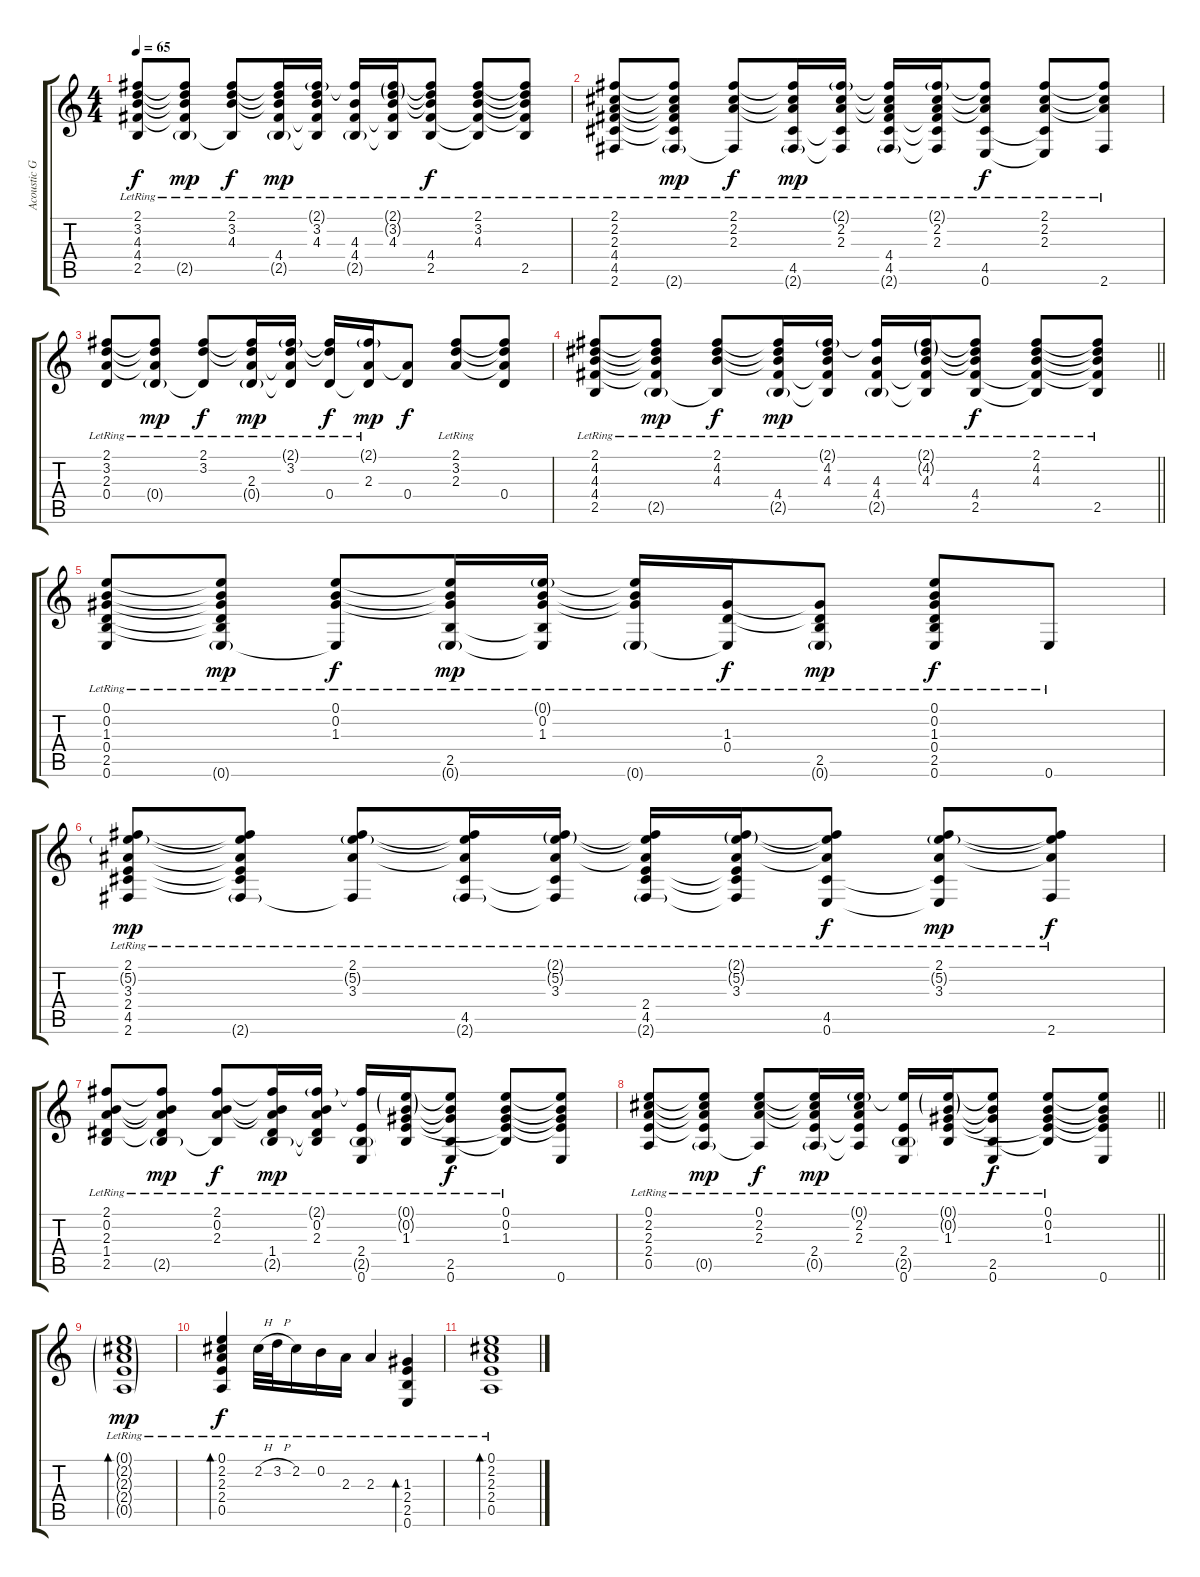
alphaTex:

\track ("Acoustic Guitar" "Acoustic G") {instrument acousticguitarsteel}
\staff {score tabs}
\tuning (E4 B3 G3 D3 A2 E2) {hide}
\ts (4 4)
\tempo 65
\clef g2
\ks c
(2.1{lr} 3.2{lr} 4.3{lr} 4.4{lr} 2.5{lr}).8{dy f} (2.1{t} 3.2{t} 4.3{t} 4.4{t} 2.5{g lr}).8{dy mp} (2.1{lr} 3.2{lr} 4.3{lr} 2.5{t}).8{dy f} (2.1{t} 3.2{t} 4.3{t} 4.4{lr} 2.5{g lr}).16{dy mp} (2.1{g lr} 3.2{lr} 4.3{lr} 4.4{t} 2.5{t}).16 (2.1{t} 4.3{lr} 4.4{lr} 2.5{g lr}).16 (2.1{g lr} 3.2{g lr} 4.3{lr} 4.4{t} 2.5{t}).16 (2.1{t} 3.2{t} 4.3{t} 4.4{lr} 2.5{lr}).8{dy f} (2.1{lr} 3.2{lr} 4.3{lr} 4.4{t} 2.5{t}).8 (2.1{t} 3.2{t} 4.3{t} 4.4{t} 2.5{lr}).8 |
(2.1{lr} 2.2{lr} 2.3{lr} 4.4{lr} 4.5{lr} 2.6{lr}).8 (2.1{t} 2.2{t} 2.3{t} 4.4{t} 4.5{t} 2.6{g lr}).8{dy mp} (2.1{lr} 2.2{lr} 2.3{lr} 2.6{t}).8{dy f} (2.1{t} 2.2{t} 2.3{t} 4.5{lr} 2.6{g lr}).16{dy mp} (2.1{g lr} 2.2{lr} 2.3{lr} 4.5{t} 2.6{t}).16 (2.1{t} 2.2{t} 2.3{t} 4.4{lr} 4.5{lr} 2.6{g lr}).16 (2.1{g lr} 2.2{lr} 2.3{lr} 4.4{t} 4.5{t} 2.6{t}).16 (2.1{t} 2.2{t} 2.3{t} 4.5{lr} 0.6{lr}).8{dy f} (2.1{lr} 2.2{lr} 2.3{lr} 4.5{t} 0.6{t}).8 (2.1{t} 2.2{t} 2.3{t} 2.6{lr}).8 |
(2.1{lr} 3.2{lr} 2.3{lr} 0.4{lr}).8 (2.1{t} 3.2{t} 2.3{t} 0.4{g lr}).8{dy mp} (2.1{lr} 3.2{lr} 0.4{t}).8{dy f} (2.1{t} 3.2{t} 2.3{lr} 0.4{g lr}).16{dy mp} (2.1{g lr} 3.2{lr} 2.3{t} 0.4{t}).16 (2.1{t} 3.2{t} 0.4{lr}).16{dy f} (2.1{g} 2.3{lr} 0.4{t}).16{dy mp} (2.3{t} 0.4).8{dy f} (2.1{lr} 3.2{lr} 2.3{lr}).8 (2.1{t} 3.2{t} 2.3{t} 0.4).8 |
\barLineRight lightlight
(2.1{lr} 4.2{lr} 4.3{lr} 4.4{lr} 2.5{lr}).8 (2.1{t} 4.2{t} 4.3{t} 4.4{t} 2.5{g lr}).8{dy mp} (2.1{lr} 4.2{lr} 4.3{lr} 2.5{t}).8{dy f} (2.1{t} 4.2{t} 4.3{t} 4.4{lr} 2.5{g lr}).16{dy mp} (2.1{g lr} 4.2{lr} 4.3{lr} 4.4{t} 2.5{t}).16 (2.1{t} 4.3{lr} 4.4{lr} 2.5{g lr}).16 (2.1{g lr} 4.2{g lr} 4.3{lr} 4.4{t} 2.5{t}).16 (2.1{t} 4.2{t} 4.3{t} 4.4{lr} 2.5{lr}).8{dy f} (2.1{lr} 4.2{lr} 4.3{lr} 4.4{t} 2.5{t}).8 (2.1{t} 4.2{t} 4.3{t} 4.4{t} 2.5{lr}).8 |
(0.1{lr} 0.2{lr} 1.3{lr} 0.4{lr} 2.5{lr} 0.6{lr}).8 (0.1{t} 0.2{t} 1.3{t} 0.4{t} 2.5{t} 0.6{g lr}).8{dy mp} (0.1{lr} 0.2{lr} 1.3{lr} 0.6{t}).8{dy f} (0.1{t} 0.2{t} 1.3{t} 2.5{lr} 0.6{g lr}).16{dy mp} (0.1{g lr} 0.2{lr} 1.3{lr} 2.5{t} 0.6{t}).16 (0.1{t} 0.2{t} 1.3{t} 0.6{g lr}).16 (1.3{lr} 0.4{lr} 0.6{t}).16{dy f} (1.3{t} 0.4{t} 2.5{lr} 0.6{g lr}).8{dy mp} (0.1{lr} 0.2{lr} 1.3{lr} 0.4{lr} 2.5{lr} 0.6{lr}).8{dy f} 0.6{lr}.8 |
(2.1{lr} 5.2{g lr} 3.3{lr} 2.4{lr} 4.5{lr} 2.6{lr}).8{dy mp} (2.1{t} 5.2{t} 3.3{t} 2.4{t} 4.5{t} 2.6{g lr}).8 (2.1{lr} 5.2{g lr} 3.3{lr} 2.6{t}).8 (2.1{t} 5.2{t} 3.3{t} 4.5{lr} 2.6{g lr}).16 (2.1{g lr} 5.2{g lr} 3.3{lr} 4.5{t} 2.6{t}).16 (2.1{t} 5.2{t} 3.3{t} 2.4{lr} 4.5{lr} 2.6{g lr}).16 (2.1{g lr} 5.2{g lr} 3.3{lr} 2.4{t} 4.5{t} 2.6{t}).16 (2.1{t} 5.2{t} 3.3{t} 4.5{lr} 0.6{lr}).8{dy f} (2.1{lr} 5.2{g lr} 3.3{lr} 4.5{t} 0.6{t}).8{dy mp} (2.1{t} 5.2{t} 3.3{t} 2.6{lr}).8{dy f} |
(2.1{lr} 0.2{lr} 2.3{lr} 1.4{lr} 2.5{lr}).8 (2.1{t} 0.2{t} 2.3{t} 1.4{t} 2.5{g lr}).8{dy mp} (2.1{lr} 0.2{lr} 2.3{lr} 2.5{t}).8{dy f} (2.1{t} 0.2{t} 2.3{t} 1.4{lr} 2.5{g lr}).16{dy mp} (2.1{g lr} 0.2{lr} 2.3{lr} 1.4{t} 2.5{t}).16 (2.1{t} 2.4{lr} 2.5{g lr} 0.6).16 (0.1{g lr} 0.2{g lr} 1.3{lr} 2.4{t} 2.5{t}).16 (0.1{t} 0.2{t} 1.3{t} 2.5{lr} 0.6).8{dy f} (0.1{lr} 0.2{lr} 1.3{lr} 2.4{t} 2.5{t}).8 (0.1{t} 0.2{t} 1.3{t} 2.4{t} 0.6).8 |
\barLineRight lightlight
(0.1{lr} 2.2{lr} 2.3{lr} 2.4{lr} 0.5{lr}).8 (0.1{t} 2.2{t} 2.3{t} 2.4{t} 0.5{g lr}).8{dy mp} (0.1{lr} 2.2{lr} 2.3{lr} 0.5{t}).8{dy f} (0.1{t} 2.2{t} 2.3{t} 2.4{lr} 0.5{g lr}).16{dy mp} (0.1{g lr} 2.2{lr} 2.3{lr} 2.4{t} 0.5{t}).16 (0.1{t} 2.4{lr} 2.5{g lr} 0.6).16 (0.1{g lr} 0.2{g lr} 1.3{lr} 2.4{t} 2.5{t}).16 (0.1{t} 0.2{t} 1.3{t} 2.5{lr} 0.6).8{dy f} (0.1{lr} 0.2{lr} 1.3{lr} 2.4{t} 2.5{t}).8 (0.1{t} 0.2{t} 1.3{t} 2.4{t} 0.6).8 |
(0.1{g lr} 2.2{g lr} 2.3{g lr} 2.4{g lr} 0.5{g lr}).1{bd 60 dy mp} |
(0.1{lr} 2.2{lr} 2.3{lr} 2.4{lr} 0.5{lr}).4{bd 60 dy f} 2.2{h lr}.32 3.2{h lr}.32 2.2{lr}.16 0.2{lr}.16 2.3{lr}.16 2.3{lr}.4 (1.3 2.4{lr} 2.5{lr} 0.6{lr}).4{bd 60} |
(0.1{lr} 2.2{lr} 2.3{lr} 2.4{lr} 0.5{lr}).1{bd 60}
